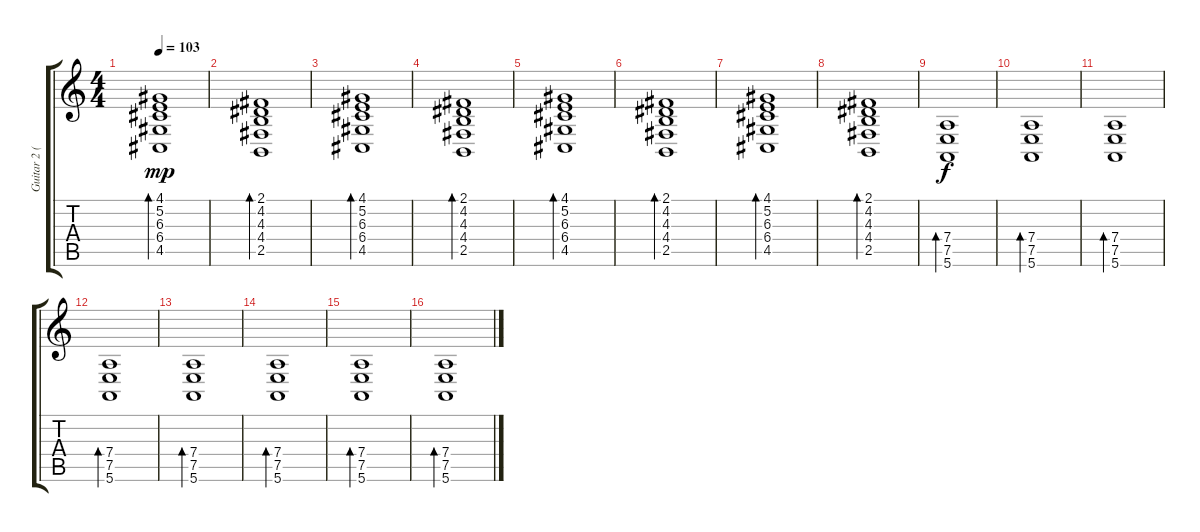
\track ("Guitar 2 (chorus effect)" "Guitar 2 (") {instrument sitar}
\staff {score tabs}
\tuning (E4 B3 G3 D3 A2 E2) {hide}
\ts (4 4)
\tempo 103
\clef g2
\ks c
(4.1 5.2 6.3 6.4 4.5).1{bd 30 dy mp} |
(2.1 4.2 4.3 4.4 2.5).1{bd 30} |
(4.1 5.2 6.3 6.4 4.5).1{bd 30} |
(2.1 4.2 4.3 4.4 2.5).1{bd 30} |
(4.1 5.2 6.3 6.4 4.5).1{bd 30} |
(2.1 4.2 4.3 4.4 2.5).1{bd 30} |
(4.1 5.2 6.3 6.4 4.5).1{bd 30} |
(2.1 4.2 4.3 4.4 2.5).1{bd 30} |
(7.4 7.5 5.6).1{bd 60 dy f} |
(7.4 7.5 5.6).1{bd 60} |
(7.4 7.5 5.6).1{bd 60} |
(7.4 7.5 5.6).1{bd 60} |
(7.4 7.5 5.6).1{bd 60} |
(7.4 7.5 5.6).1{bd 60} |
(7.4 7.5 5.6).1{bd 60} |
(7.4 7.5 5.6).1{bd 60}
